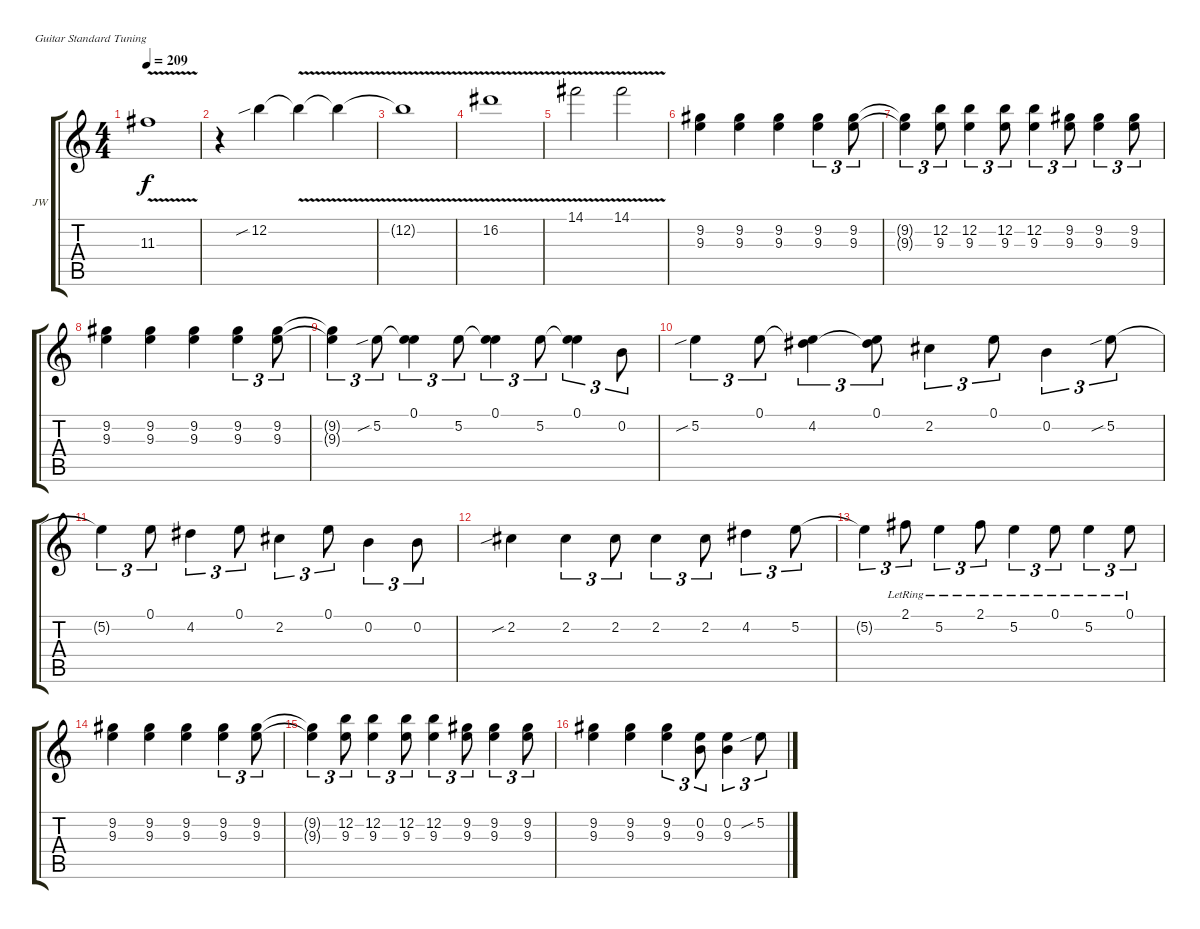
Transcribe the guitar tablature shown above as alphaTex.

\defaultSystemsLayout 4
\bracketExtendMode groupsimilarinstruments
\firstSystemTrackNameOrientation horizontal
\otherSystemsTrackNameOrientation horizontal
\track ("Solo Guitar - Jason White" "JW") {instrument distortionguitar}
\staff {score tabs}
\tuning (E4 B3 G3 D3 A2 E2)
\ts (4 4)
\tempo 209
\clef g2
\scale
0.333333
\ks c
11.3{v t}.1{dy f} |
\scale
0.333333 r.4 12.2{sib}.4 12.2{v t}.4 12.2{v t}.4 |
\scale
0.333333 12.2{v t}.1 |
\scale
0.333333 16.2{v}.1 |
\scale
0.333333 14.1{v}.2 14.1{v}.2 |
\scale
0.333333 (9.2 9.3).4 (9.2 9.3).4 (9.2 9.3).4 (9.2 9.3).4{tu (3 2)} (9.2 9.3).8{tu (3 2)} |
\scale
0.333333 (9.2{t} 9.3{t}).4{tu (3 2)} (9.3 12.2).8{tu (3 2)} (9.3 12.2).4{tu (3 2)} (9.3 12.2).8{tu (3 2)} (9.3 12.2).4{tu (3 2)} (9.2 9.3).8{tu (3 2)} (9.3 9.2).4{tu (3 2)} (9.2 9.3).8{tu (3 2)} |
\scale
0.333333 (9.2 9.3).4 (9.2 9.3).4 (9.2 9.3).4 (9.2 9.3).4{tu (3 2)} (9.2 9.3).8{tu (3 2)} |
\scale
0.333333 (9.2{t} 9.3{t}).4{tu (3 2)} 5.2{sib}.8{tu (3 2)} (5.2{t} 0.1).4{tu (3 2)} 5.2.8{tu (3 2)} (5.2{t} 0.1).4{tu (3 2)} 5.2.8{tu (3 2)} (5.2{t} 0.1).4{tu (3 2)} 0.2.8{tu (3 2)} |
\scale
0.333333 5.2{sib}.4{tu (3 2)} 0.1.8{tu (3 2)} (4.2 0.1{t}).4{tu (3 2)} (4.2{t} 0.1).8{tu (3 2)} 2.2.4{tu (3 2)} 0.1.8{tu (3 2)} 0.2.4{tu (3 2)} 5.2{sib}.8{tu (3 2)} |
\scale
0.333333 5.2{t}.4{tu (3 2)} 0.1.8{tu (3 2)} 4.2.4{tu (3 2)} 0.1.8{tu (3 2)} 2.2.4{tu (3 2)} 0.1.8{tu (3 2)} 0.2.4{tu (3 2)} 0.2.8{tu (3 2)} |
\scale
0.333333 2.2{sib}.4 2.2.4{tu (3 2)} 2.2.8{tu (3 2)} 2.2.4{tu (3 2)} 2.2.8{tu (3 2)} 4.2.4{tu (3 2)} 5.2.8{tu (3 2)} |
\scale
0.333333 5.2{t}.4{tu (3 2)} 2.1{lr}.8{tu (3 2)} 5.2{lr}.4{tu (3 2)} 2.1{lr}.8{tu (3 2)} 5.2{lr}.4{tu (3 2)} 0.1{lr}.8{tu (3 2)} 5.2{lr}.4{tu (3 2)} 0.1{lr}.8{tu (3 2)} |
\scale
0.333333 (9.2 9.3).4 (9.2 9.3).4 (9.2 9.3).4 (9.2 9.3).4{tu (3 2)} (9.2 9.3).8{tu (3 2)} |
\scale
0.333333 (9.2{t} 9.3{t}).4{tu (3 2)} (9.3 12.2).8{tu (3 2)} (9.3 12.2).4{tu (3 2)} (9.3 12.2).8{tu (3 2)} (9.3 12.2).4{tu (3 2)} (9.2 9.3).8{tu (3 2)} (9.3 9.2).4{tu (3 2)} (9.2 9.3).8{tu (3 2)} |
\scale
0.333333 (9.2 9.3).4 (9.2 9.3).4 (9.2 9.3).4{tu (3 2)} (0.2 9.3).8{tu (3 2)} (0.2 9.3).4{tu (3 2)} 5.2{sib}.8{tu (3 2)}
